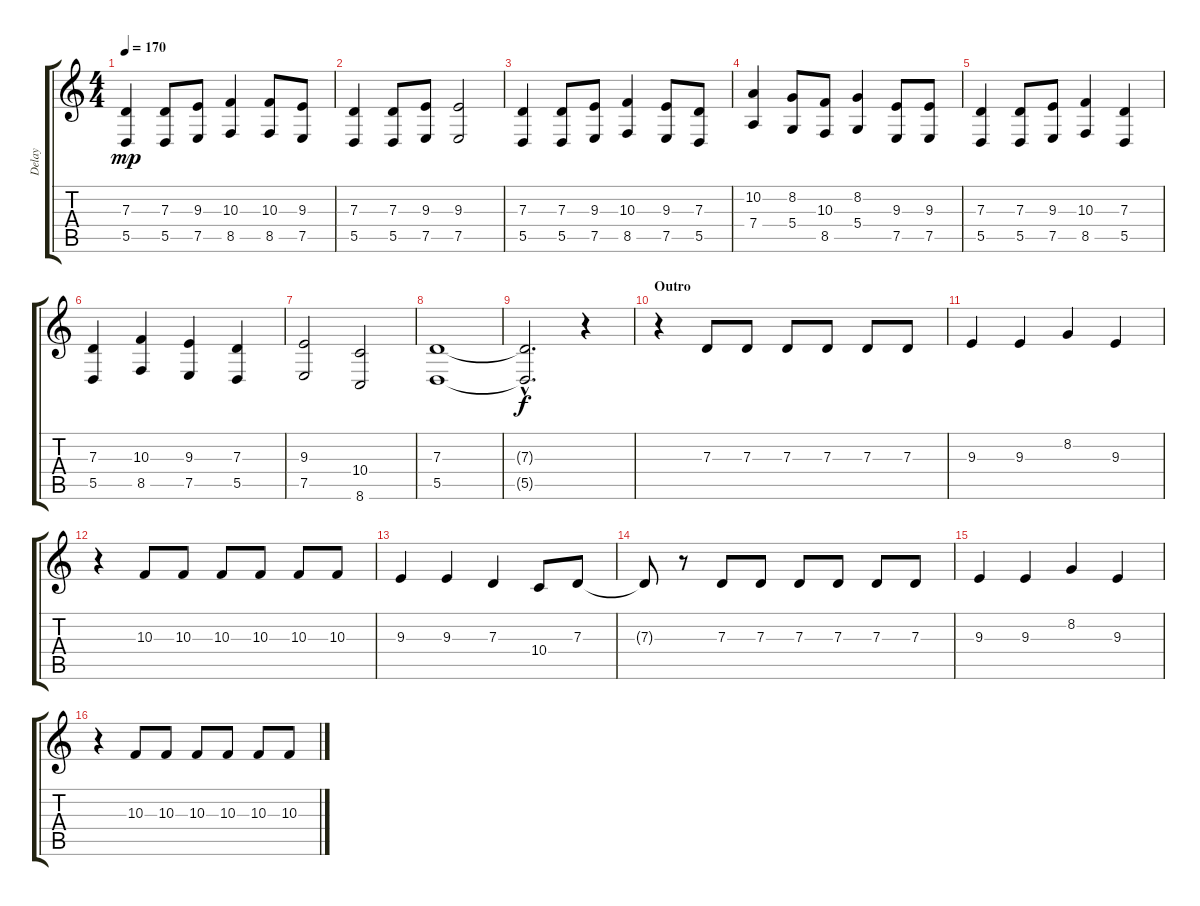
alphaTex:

\track ("Delay" "Delay") {instrument pad2warm}
\staff {score tabs}
\tuning (E4 B3 G3 D3 A2 E2) {hide}
\ts (4 4)
\tempo 170
\clef g2
\ks c
(7.3 5.5).4{dy mp} (7.3 5.5).8 (9.3 7.5).8 (10.3 8.5).4 (10.3 8.5).8 (9.3 7.5).8 |
(7.3 5.5).4 (7.3 5.5).8 (9.3 7.5).8 (9.3 7.5).2 |
(7.3 5.5).4 (7.3 5.5).8 (9.3 7.5).8 (10.3 8.5).4 (9.3 7.5).8 (7.3 5.5).8 |
(10.2 7.4).4 (8.2 5.4).8 (10.3 8.5).8 (8.2 5.4).4 (9.3 7.5).8 (9.3 7.5).8 |
(7.3 5.5).4 (7.3 5.5).8 (9.3 7.5).8 (10.3 8.5).4 (7.3 5.5).4 |
(7.3 5.5).4 (10.3 8.5).4 (9.3 7.5).4 (7.3 5.5).4 |
(9.3 7.5).2 (10.4 8.6).2 |
(7.3 5.5).1 |
(7.3{hac t} 5.5{hac t}).2{d dy f} r.4 |
\section ("" "Outro")
r.4 7.3.8 7.3.8 7.3.8 7.3.8 7.3.8 7.3.8 |
9.3.4 9.3.4 8.2.4 9.3.4 |
r.4 10.3.8 10.3.8 10.3.8 10.3.8 10.3.8 10.3.8 |
9.3.4 9.3.4 7.3.4 10.4.8 7.3.8 |
7.3{t}.8 r.8 7.3.8 7.3.8 7.3.8 7.3.8 7.3.8 7.3.8 |
9.3.4 9.3.4 8.2.4 9.3.4 |
r.4 10.3.8 10.3.8 10.3.8 10.3.8 10.3.8 10.3.8
